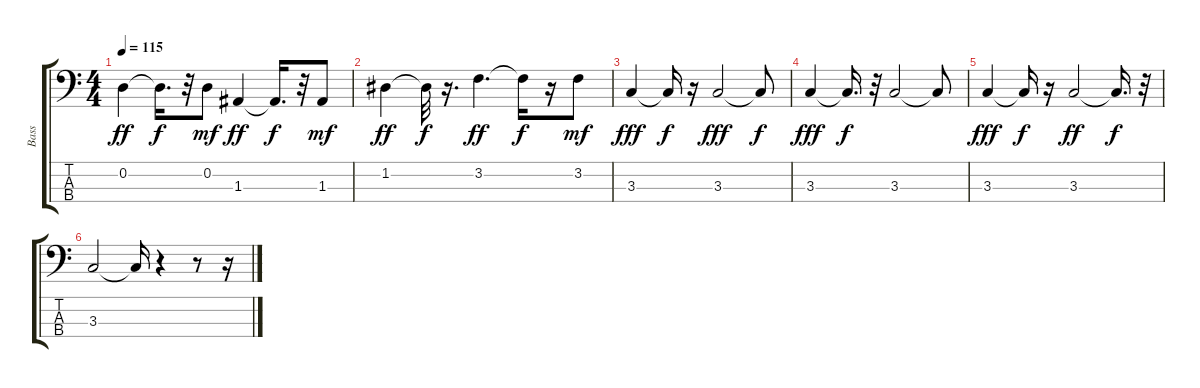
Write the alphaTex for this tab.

\track ("Bass" "Bass") {instrument fretlessbass}
\staff {score tabs}
\tuning (G2 D2 A1 E1) {hide}
\ts (4 4)
\tempo 115
\clef f4
\ks c
0.2.4{dy ff} 0.2{t}.16{d dy f} r.32 0.2.8{dy mf} 1.3.4{dy ff} 1.3{t}.16{d dy f} r.32 1.3.8{dy mf} |
1.2.4{dy ff} 1.2{t}.32{dy f} r.16{d} 3.2.4{d dy ff} 3.2{t}.16{dy f} r.16 3.2.8{dy mf} |
3.3.4{dy fff} 3.3{t}.16{dy f} r.16 3.3.2{dy fff} 3.3{t}.8{dy f} |
3.3.4{dy fff} 3.3{t}.16{d dy f} r.32 3.3.2 3.3{t}.8 |
3.3.4{dy fff} 3.3{t}.16{dy f} r.16 3.3.2{dy ff} 3.3{t}.16{d dy f} r.32 |
3.3.2 3.3{t}.16 r.4 r.8 r.16
